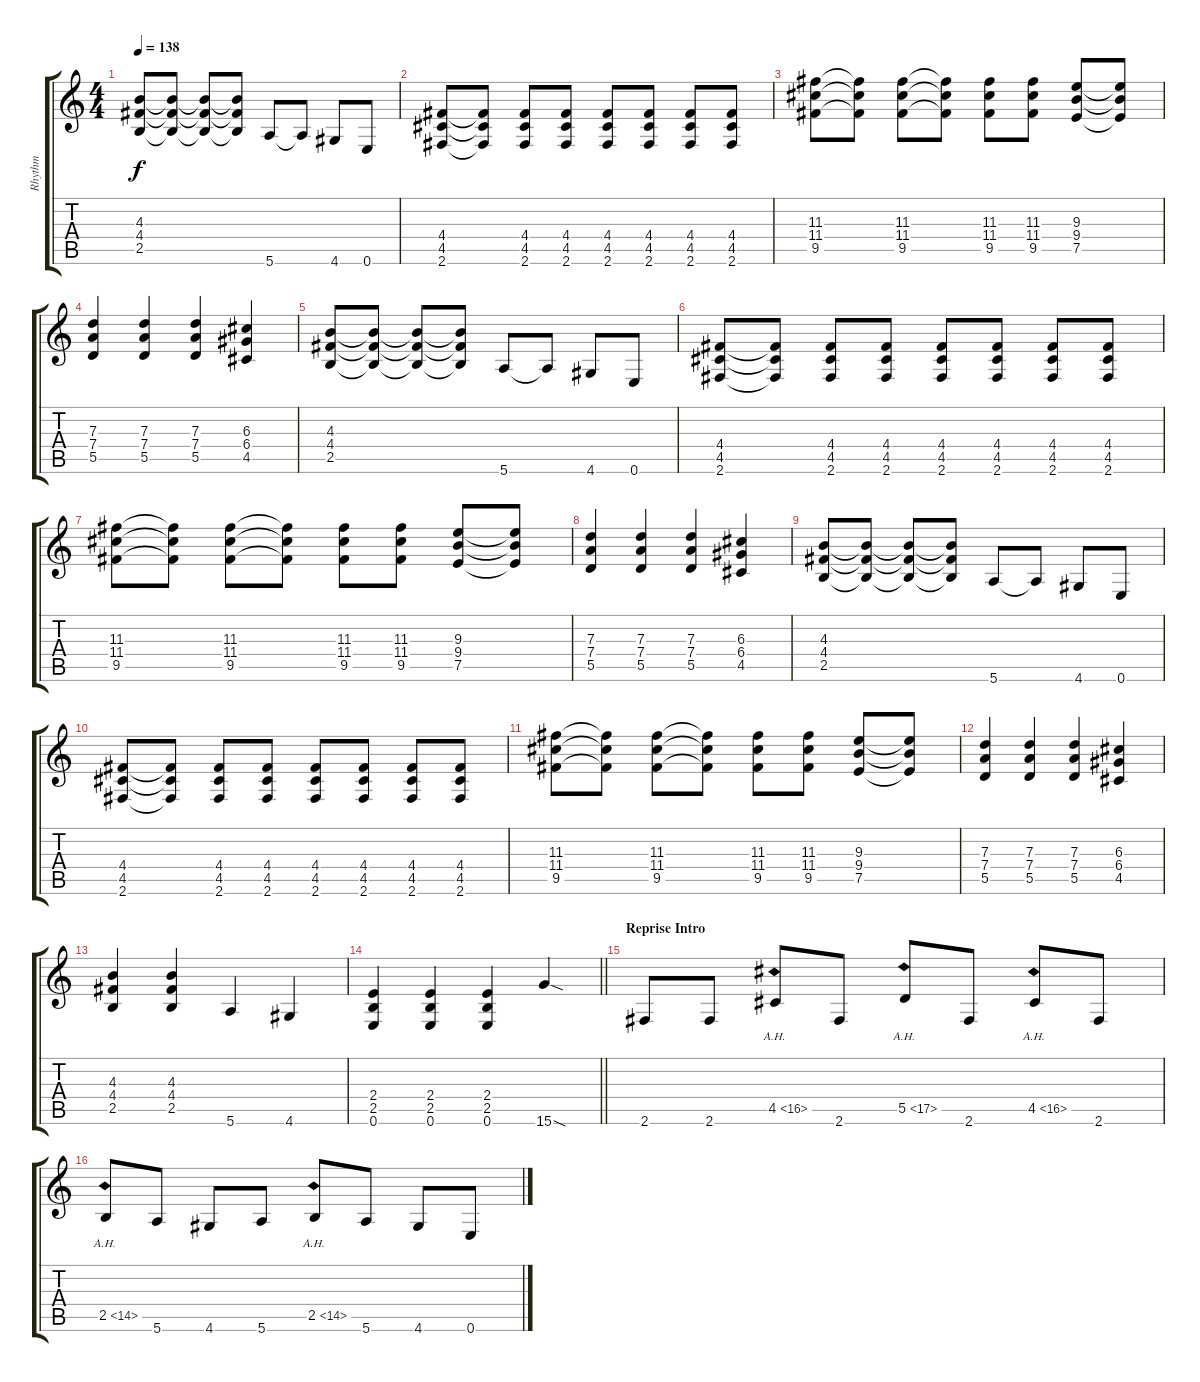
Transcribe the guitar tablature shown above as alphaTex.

\track ("Rhythm" "Rhythm") {instrument overdrivenguitar}
\staff {score tabs}
\tuning (E4 B3 G3 D3 A2 E2) {hide}
\ts (4 4)
\tempo 138
\clef g2
\ks c
(4.3 4.4 2.5).8{dy f} (4.3{t} 4.4{t} 2.5{t}).8 (4.3{t} 4.4{t} 2.5{t}).8 (4.3{t} 4.4{t} 2.5{t}).8 5.6.8 5.6{t}.8 4.6.8 0.6.8 |
(4.4 4.5 2.6).8 (4.4{t} 4.5{t} 2.6{t}).8 (4.4 4.5 2.6).8 (4.4 4.5 2.6).8 (4.4 4.5 2.6).8 (4.4 4.5 2.6).8 (4.4 4.5 2.6).8 (4.4 4.5 2.6).8 |
(11.3 11.4 9.5).8 (11.3{t} 11.4{t} 9.5{t}).8 (11.3 11.4 9.5).8 (11.3{t} 11.4{t} 9.5{t}).8 (11.3 11.4 9.5).8 (11.3 11.4 9.5).8 (9.3 9.4 7.5).8 (9.3{t} 9.4{t} 7.5{t}).8 |
(7.3 7.4 5.5).4 (7.3 7.4 5.5).4 (7.3 7.4 5.5).4 (6.3 6.4 4.5).4 |
(4.3 4.4 2.5).8 (4.3{t} 4.4{t} 2.5{t}).8 (4.3{t} 4.4{t} 2.5{t}).8 (4.3{t} 4.4{t} 2.5{t}).8 5.6.8 5.6{t}.8 4.6.8 0.6.8 |
(4.4 4.5 2.6).8 (4.4{t} 4.5{t} 2.6{t}).8 (4.4 4.5 2.6).8 (4.4 4.5 2.6).8 (4.4 4.5 2.6).8 (4.4 4.5 2.6).8 (4.4 4.5 2.6).8 (4.4 4.5 2.6).8 |
(11.3 11.4 9.5).8 (11.3{t} 11.4{t} 9.5{t}).8 (11.3 11.4 9.5).8 (11.3{t} 11.4{t} 9.5{t}).8 (11.3 11.4 9.5).8 (11.3 11.4 9.5).8 (9.3 9.4 7.5).8 (9.3{t} 9.4{t} 7.5{t}).8 |
(7.3 7.4 5.5).4 (7.3 7.4 5.5).4 (7.3 7.4 5.5).4 (6.3 6.4 4.5).4 |
(4.3 4.4 2.5).8 (4.3{t} 4.4{t} 2.5{t}).8 (4.3{t} 4.4{t} 2.5{t}).8 (4.3{t} 4.4{t} 2.5{t}).8 5.6.8 5.6{t}.8 4.6.8 0.6.8 |
(4.4 4.5 2.6).8 (4.4{t} 4.5{t} 2.6{t}).8 (4.4 4.5 2.6).8 (4.4 4.5 2.6).8 (4.4 4.5 2.6).8 (4.4 4.5 2.6).8 (4.4 4.5 2.6).8 (4.4 4.5 2.6).8 |
(11.3 11.4 9.5).8 (11.3{t} 11.4{t} 9.5{t}).8 (11.3 11.4 9.5).8 (11.3{t} 11.4{t} 9.5{t}).8 (11.3 11.4 9.5).8 (11.3 11.4 9.5).8 (9.3 9.4 7.5).8 (9.3{t} 9.4{t} 7.5{t}).8 |
(7.3 7.4 5.5).4 (7.3 7.4 5.5).4 (7.3 7.4 5.5).4 (6.3 6.4 4.5).4 |
(4.3 4.4 2.5).4 (4.3 4.4 2.5).4 5.6.4 4.6.4 |
\barLineRight lightlight
(2.4 2.5 0.6).4 (2.4 2.5 0.6).4 (2.4 2.5 0.6).4 15.6{sod}.4 |
\section ("" "Reprise Intro")
2.6.8 2.6.8 4.5{ah 12}.8 2.6.8 5.5{ah 12}.8 2.6.8 4.5{ah 12}.8 2.6.8 |
2.5{ah 12}.8 5.6.8 4.6.8 5.6.8 2.5{ah 12}.8 5.6.8 4.6.8 0.6.8
